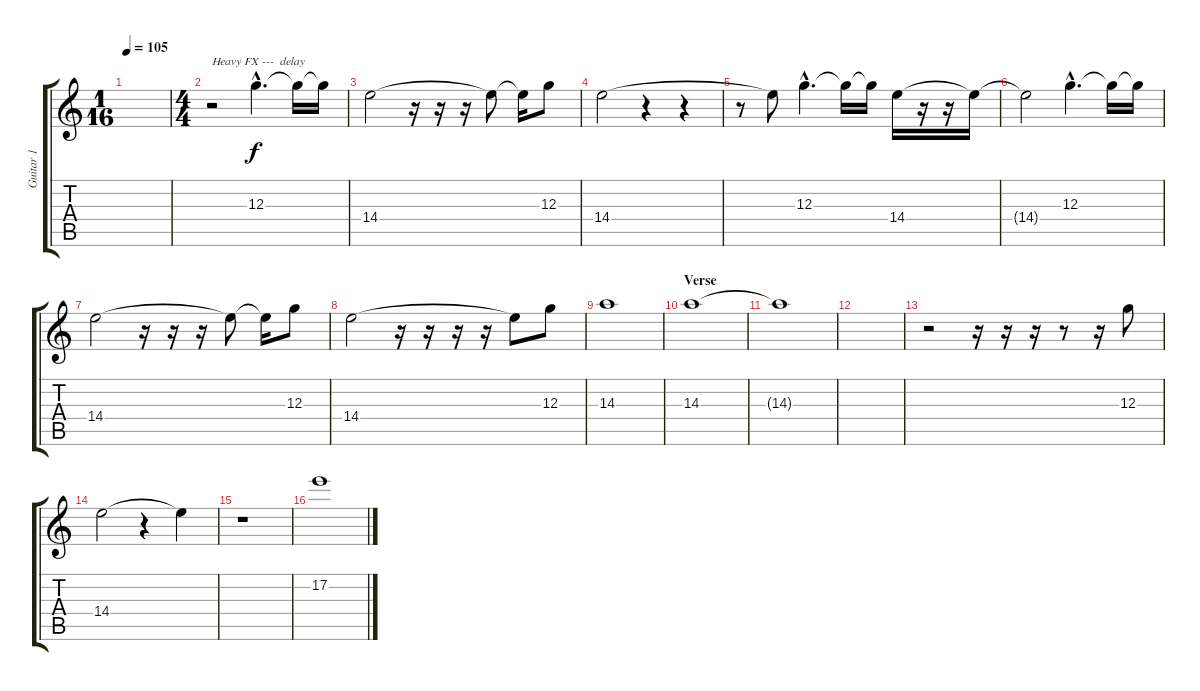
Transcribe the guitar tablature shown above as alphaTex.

\track ("Guitar 1" "Guitar 1") {instrument overdrivenguitar}
\staff {score tabs}
\tuning (E4 B3 G3 D3 A2 D2) {hide}
\ts (1 16)
\tempo 105
\clef g2
\ks c
|
\ts (4 4)
r.2{txt "Heavy FX ---  delay"} 12.3{hac}.4{d instrument sitar} 12.3{t}.16 12.3{t}.16 |
14.4.2 r.16 r.16 r.16 14.4{t}.8 14.4{t}.16 12.3.8 |
14.4.2 r.4 r.4 |
r.8 14.4{t}.8 12.3{hac}.4{d} 12.3{t}.16 12.3{t}.16 14.4.16 r.16 r.16 14.4{t}.16 |
14.4{t}.2 12.3{hac}.4{d} 12.3{t}.16 12.3{t}.16 |
14.4.2 r.16 r.16 r.16 14.4{t}.8 14.4{t}.16 12.3.8 |
14.4.2 r.16 r.16 r.16 r.16 14.4{t}.8 12.3.8 |
14.3.1 |
\section ("" "Verse")
14.3.1{volume 0} |
14.3{t}.1 |
|
r.2{volume 10} r.16 r.16 r.16 r.8 r.16 12.3.8 |
14.4.2 r.4 14.4{t}.4 |
r.1 |
17.2.1
